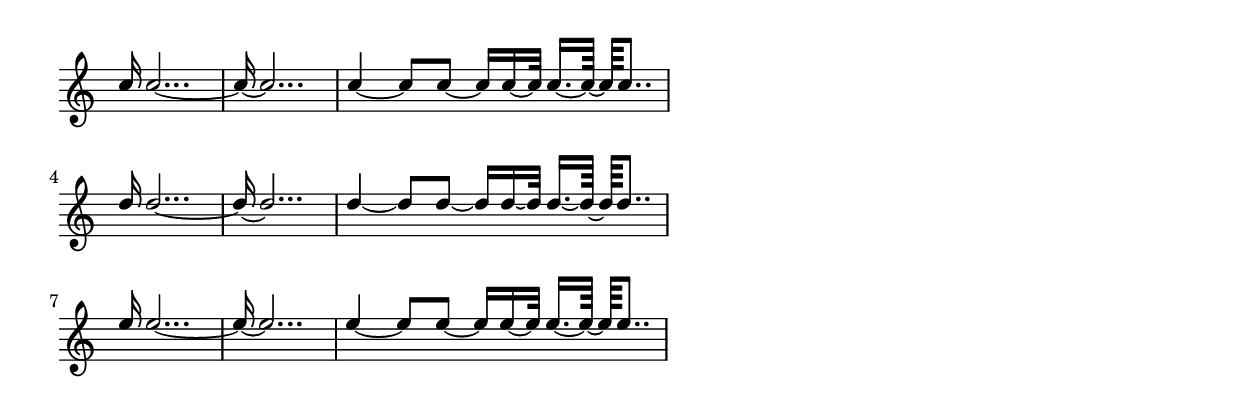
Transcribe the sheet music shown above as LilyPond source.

\header
{
  texidoc = "Formatting for isolated ties.

@itemize @bullet
@item short ties are in spaces
@item long ties cross staff lines
@item ties avoid flags of left stems.
@item ties avoid dots of left notes.

@item short ties are vertically centered in the space, as well those
that otherwise don't fit in a space

@item extremely short ties are put over the noteheads, instead of inbetween.
 
@end itemize
"

}
\layout {
  indent = #0.0
  ragged-right = ##t
}

\version "2.7.32"

frag =
\relative c'' {
  c16 c2...~ c16 ~ c2... |
  c4~c8 c8~c16 c16~c32 c16.~[ c64]~ c64[ c8..] |
}


\new Staff \with {
  \remove "Time_signature_engraver"
} {
  \stemUp

  \frag \break
  \transpose c d \frag\break
  \transpose c e \frag
  
}
